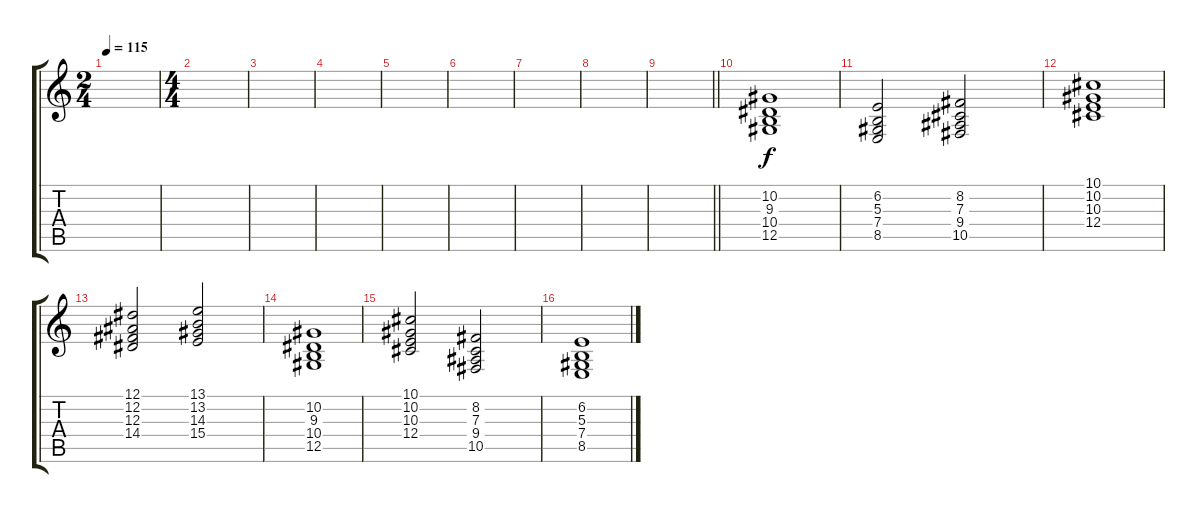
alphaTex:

\track "" {instrument brightacousticpiano}
\staff {score tabs}
\tuning (Eb4 Bb3 Gb3 Db3 Ab2 Eb2) {hide}
\ts (2 4)
\tempo 115
\clef g2
\ks c
|
\ts (4 4)
|
|
|
|
|
|
|
\barLineRight lightlight
|
(10.2 9.3 10.4 12.5).1 |
(6.2 5.3 7.4 8.5).2 (8.2 7.3 9.4 10.5).2 |
(10.1 10.2 10.3 12.4).1 |
(12.1 12.2 12.3 14.4).2 (13.1 13.2 14.3 15.4).2 |
(10.2 9.3 10.4 12.5).1 |
(10.1 10.2 10.3 12.4).2 (8.2 7.3 9.4 10.5).2 |
(6.2 5.3 7.4 8.5).1
